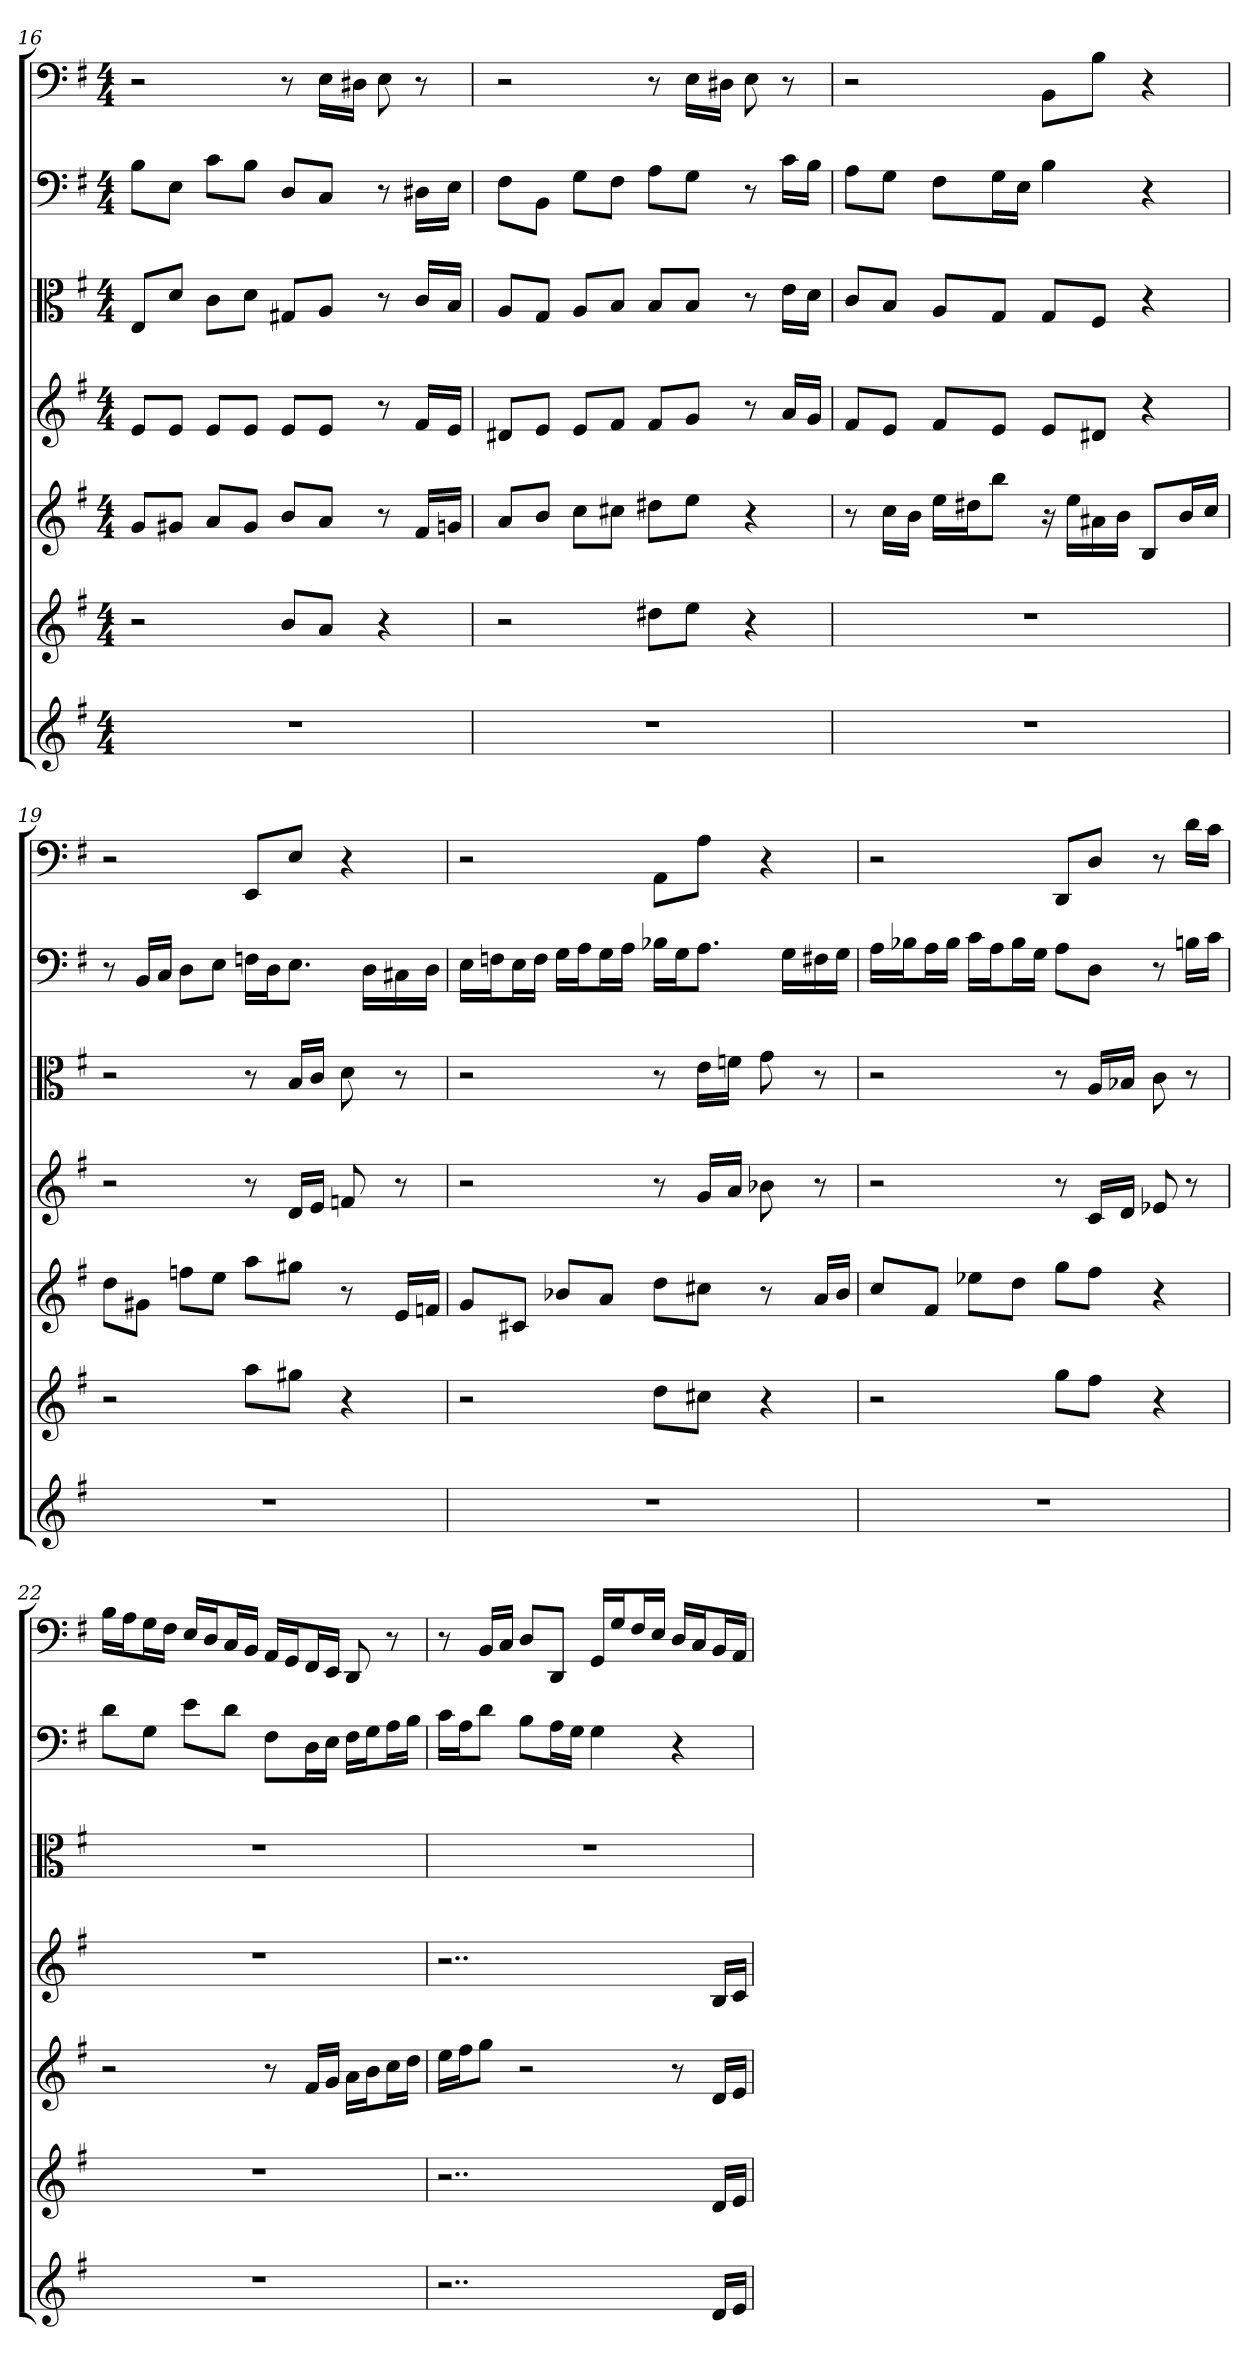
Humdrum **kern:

**kern	**kern	**kern	**kern	**kern	**kern	**kern
*part7	*part6	*part5	*part4	*part3	*part2	*part1
*staff7	*staff6	*staff5	*staff4	*staff3	*staff2	*staff1
*	*	*	*	*clefC3	*clefF4	*clefF4
*k[f#]	*k[f#]	*k[f#]	*k[f#]	*k[f#]	*k[f#]	*k[f#]
*e:	*e:	*e:	*e:	*e:	*e:	*e:
*M4/4	*M4/4	*M4/4	*M4/4	*M4/4	*M4/4	*M4/4
=16	=16	=16	=16	=16	=16	=16
1r	2r	8gL	8eL	8E/L	8B\L	2r
.	.	8g#XJ	8eJ	8d/J	8E\J	.
.	.	8aL	8eL	8c\L	8c\L	.
.	.	8g#J	8eJ	8d\J	8B\J	.
.	8bL	8bL	8eL	8G#X/L	8D/L	8r
.	8aJ	8aJ	8eJ	8A/J	8C/J	16E\LL
.	.	.	.	.	.	16D#X\JJ
.	4r	8r	8r	8r	8r	8E
.	.	16f#LL	16f#LL	16c/LL	16D#X\LL	8r
.	.	16gnJJ	16eJJ	16B/JJ	16E\JJ	.
=17	=17	=17	=17	=17	=17	=17
1r	2r	8aL	8d#XL	8A/L	8F#\L	2r
.	.	8bJ	8eJ	8G/J	8BB\J	.
.	.	8ccL	8eL	8A/L	8G\L	.
.	.	8cc#XJ	8f#J	8B/J	8F#\J	.
.	8dd#XL	8dd#XL	8f#L	8B/L	8A\L	8r
.	8eeJ	8eeJ	8gJ	8B/J	8G\J	16E\LL
.	.	.	.	.	.	16D#X\JJ
.	4r	4r	8r	8r	8r	8E
.	.	.	16aLL	16e\LL	16c\LL	8r
.	.	.	16gJJ	16d\JJ	16B\JJ	.
=18	=18	=18	=18	=18	=18	=18
1r	1r	8r	8f#L	8c/L	8A\L	2r
.	.	16ccLL	8eJ	8B/J	8G\J	.
.	.	16bJJ	.	.	.	.
.	.	16eeLL	8f#L	8A/L	8F#\L	.
.	.	16dd#XJ	.	.	.	.
.	.	8bbJ	8eJ	8G/J	16G\L	.
.	.	.	.	.	16E\JJ	.
.	.	16r	8eL	8G/L	4B	8BB\L
.	.	16eeLL	.	.	.	.
.	.	16a#X	8d#XJ	8F#/J	.	8B\J
.	.	16bJJ	.	.	.	.
.	.	8BL	4r	4r	4r	4r
.	.	16bL	.	.	.	.
.	.	16ccJJ	.	.	.	.
=19	=19	=19	=19	=19	=19	=19
1r	2r	8ddL	2r	2r	8r	2r
.	.	8g#XJ	.	.	16BB/LL	.
.	.	.	.	.	16C/JJ	.
.	.	8ffnL	.	.	8D\L	.
.	.	8eeJ	.	.	8E\J	.
.	8aaL	8aaL	8r	8r	16Fn\LL	8EE/L
.	.	.	.	.	16D\J	.
.	8gg#XJ	8gg#XJ	16dLL	16B/LL	8.E\J	8E/J
.	.	.	16eJJ	16c/JJ	.	.
.	4r	8r	8fn	8d	.	4r
.	.	.	.	.	16D\LL	.
.	.	16eLL	8r	8r	16C#X\	.
.	.	16fnJJ	.	.	16D\JJ	.
=20	=20	=20	=20	=20	=20	=20
1r	2r	8gL	2r	2r	16E\LL	2r
.	.	.	.	.	16Fn\J	.
.	.	8c#XJ	.	.	16E\L	.
.	.	.	.	.	16F\JJ	.
.	.	8b-XL	.	.	16G\LL	.
.	.	.	.	.	16A\J	.
.	.	8aJ	.	.	16G\L	.
.	.	.	.	.	16A\JJ	.
.	8ddL	8ddL	8r	8r	16B-X\LL	8AA\L
.	.	.	.	.	16G\J	.
.	8cc#XJ	8cc#XJ	16gLL	16e\LL	8.A\J	8A\J
.	.	.	16aJJ	16fn\JJ	.	.
.	4r	8r	8b-X	8g	.	4r
.	.	.	.	.	16G\LL	.
.	.	16aLL	8r	8r	16F#X\	.
.	.	16b-JJ	.	.	16G\JJ	.
=21	=21	=21	=21	=21	=21	=21
1r	2r	8ccL	2r	2r	16A\LL	2r
.	.	.	.	.	16B-X\J	.
.	.	8f#J	.	.	16A\L	.
.	.	.	.	.	16B-\JJ	.
.	.	8ee-XL	.	.	16c\LL	.
.	.	.	.	.	16A\J	.
.	.	8ddJ	.	.	16B-\L	.
.	.	.	.	.	16G\JJ	.
.	8ggL	8ggL	8r	8r	8A\L	8DD/L
.	8ff#J	8ff#J	16cLL	16A/LL	8D\J	8D/J
.	.	.	16dJJ	16B-X/JJ	.	.
.	4r	4r	8e-X	8c	8r	8r
.	.	.	8r	8r	16Bn\LL	16d\LL
.	.	.	.	.	16c\JJ	16c\JJ
=22	=22	=22	=22	=22	=22	=22
1r	1r	2r	1r	1r	8d\L	16B\LL
.	.	.	.	.	.	16A\J
.	.	.	.	.	8G\J	16G\L
.	.	.	.	.	.	16F#\JJ
.	.	.	.	.	8e\L	16E/LL
.	.	.	.	.	.	16D/J
.	.	.	.	.	8d\J	16C/L
.	.	.	.	.	.	16BB/JJ
.	.	8r	.	.	8F#\L	16AA/LL
.	.	.	.	.	.	16GG/J
.	.	16f#LL	.	.	16D\L	16FF#/L
.	.	16gJJ	.	.	16E\JJ	16EE/JJ
.	.	16aLL	.	.	16F#\LL	8DD
.	.	16bJ	.	.	16G\J	.
.	.	16ccL	.	.	16A\L	8r
.	.	16ddJJ	.	.	16B\JJ	.
=23	=23	=23	=23	=23	=23	=23
2..r	2..r	16eeLL	2..r	1r	16c\LL	8r
.	.	16ff#J	.	.	16A\J	.
.	.	8ggJ	.	.	8d\J	16BB/LL
.	.	.	.	.	.	16C/JJ
.	.	2r	.	.	8B\L	8D/L
.	.	.	.	.	16A\L	8DD/J
.	.	.	.	.	16G\JJ	.
.	.	.	.	.	4G	16GG/LL
.	.	.	.	.	.	16G/J
.	.	.	.	.	.	16F#/L
.	.	.	.	.	.	16E/JJ
.	.	8r	.	.	4r	16D/LL
.	.	.	.	.	.	16C/J
16dLL	16dLL	16dLL	16BLL	.	.	16BB/L
16eJJ	16eJJ	16eJJ	16cJJ	.	.	16AA/JJ
=	=	=	=	=	=	=
*-	*-	*-	*-	*-	*-	*-
